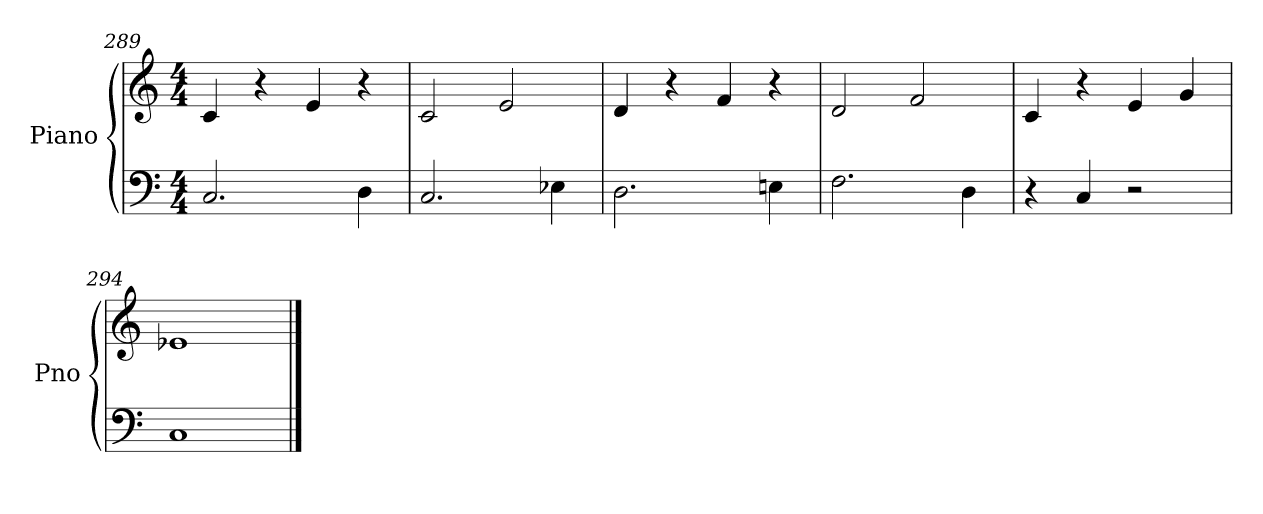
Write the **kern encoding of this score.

**kern	**kern
*part1	*part1
*staff2	*staff1
*I"Piano	*
*I'Pno	*
!!LO:LB:g=z
*clefF4	*clefG2
*k[]	*k[]
*M4/4	*M4/4
=289	=289
2.C/	4c/
.	4r
.	4e/
4D\	4r
=290	=290
2.C/	2c/
.	2e/
4E-X\	.
=291	=291
2.D\	4d/
.	4r
.	4f/
4En\	4r
=292	=292
2.F\	2d/
.	2f/
4D\	.
=293	=293
4r	4c/
4C/	4r
2r	4e/
.	4g/
=294	=294
1C	1e-X
==	==
*-	*-
